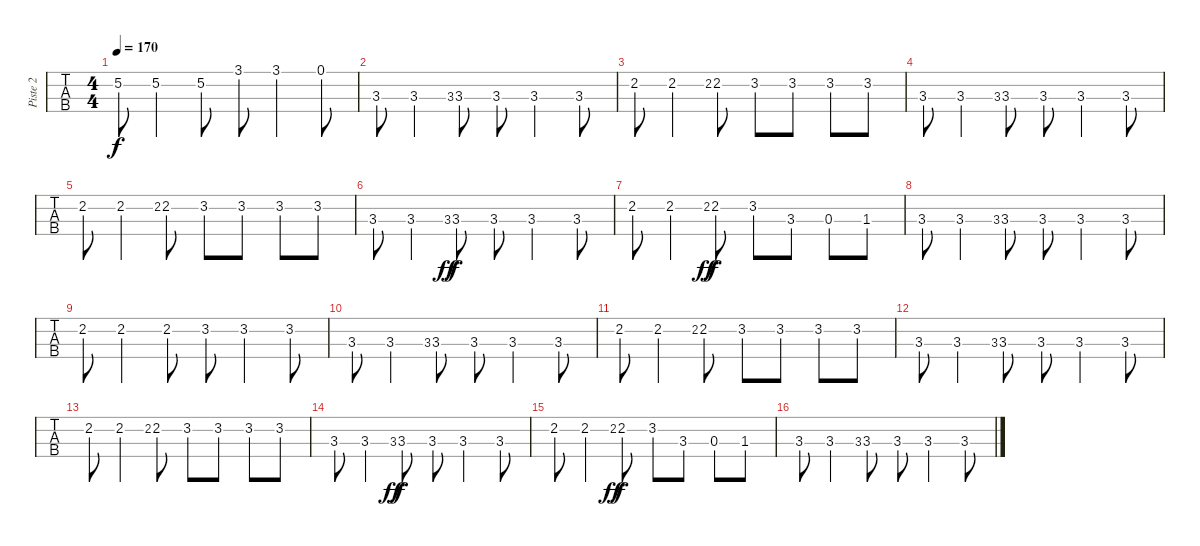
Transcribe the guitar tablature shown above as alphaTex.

\track ("Piste 2" "Piste 2") {instrument electricbasspick}
\staff {tabs}
\tuning (G2 D2 A1 E1) {hide}
\ts (4 4)
\tempo 170
\clef f4
\ks c
5.2.8{dy f} 5.2.4 5.2.8 3.1.8 3.1.4 0.1.8 |
3.3.8 3.3.4 3.3.8{gr} 3.3.8 3.3.8 3.3.4 3.3.8 |
2.2.8 2.2.4 2.2.8{gr} 2.2.8 3.2.8 3.2.8 3.2.8 3.2.8 |
3.3.8 3.3.4 3.3.8{gr} 3.3.8 3.3.8 3.3.4 3.3.8 |
2.2.8 2.2.4 2.2.8{gr} 2.2.8 3.2.8 3.2.8 3.2.8 3.2.8 |
3.3.8 3.3.4 3.3.8{gr dy ff} 3.3.8{dy f} 3.3.8 3.3.4 3.3.8 |
2.2.8 2.2.4 2.2.8{gr dy ff} 2.2.8{dy f} 3.2.8 3.3.8 0.3.8 1.3.8 |
3.3.8 3.3.4 3.3.8{gr} 3.3.8 3.3.8 3.3.4 3.3.8 |
2.2.8 2.2.4 2.2.8 3.2.8 3.2.4 3.2.8 |
3.3.8 3.3.4 3.3.8{gr} 3.3.8 3.3.8 3.3.4 3.3.8 |
2.2.8 2.2.4 2.2.8{gr} 2.2.8 3.2.8 3.2.8 3.2.8 3.2.8 |
3.3.8 3.3.4 3.3.8{gr} 3.3.8 3.3.8 3.3.4 3.3.8 |
2.2.8 2.2.4 2.2.8{gr} 2.2.8 3.2.8 3.2.8 3.2.8 3.2.8 |
3.3.8 3.3.4 3.3.8{gr dy ff} 3.3.8{dy f} 3.3.8 3.3.4 3.3.8 |
2.2.8 2.2.4 2.2.8{gr dy ff} 2.2.8{dy f} 3.2.8 3.3.8 0.3.8 1.3.8 |
3.3.8 3.3.4 3.3.8{gr} 3.3.8 3.3.8 3.3.4 3.3.8
